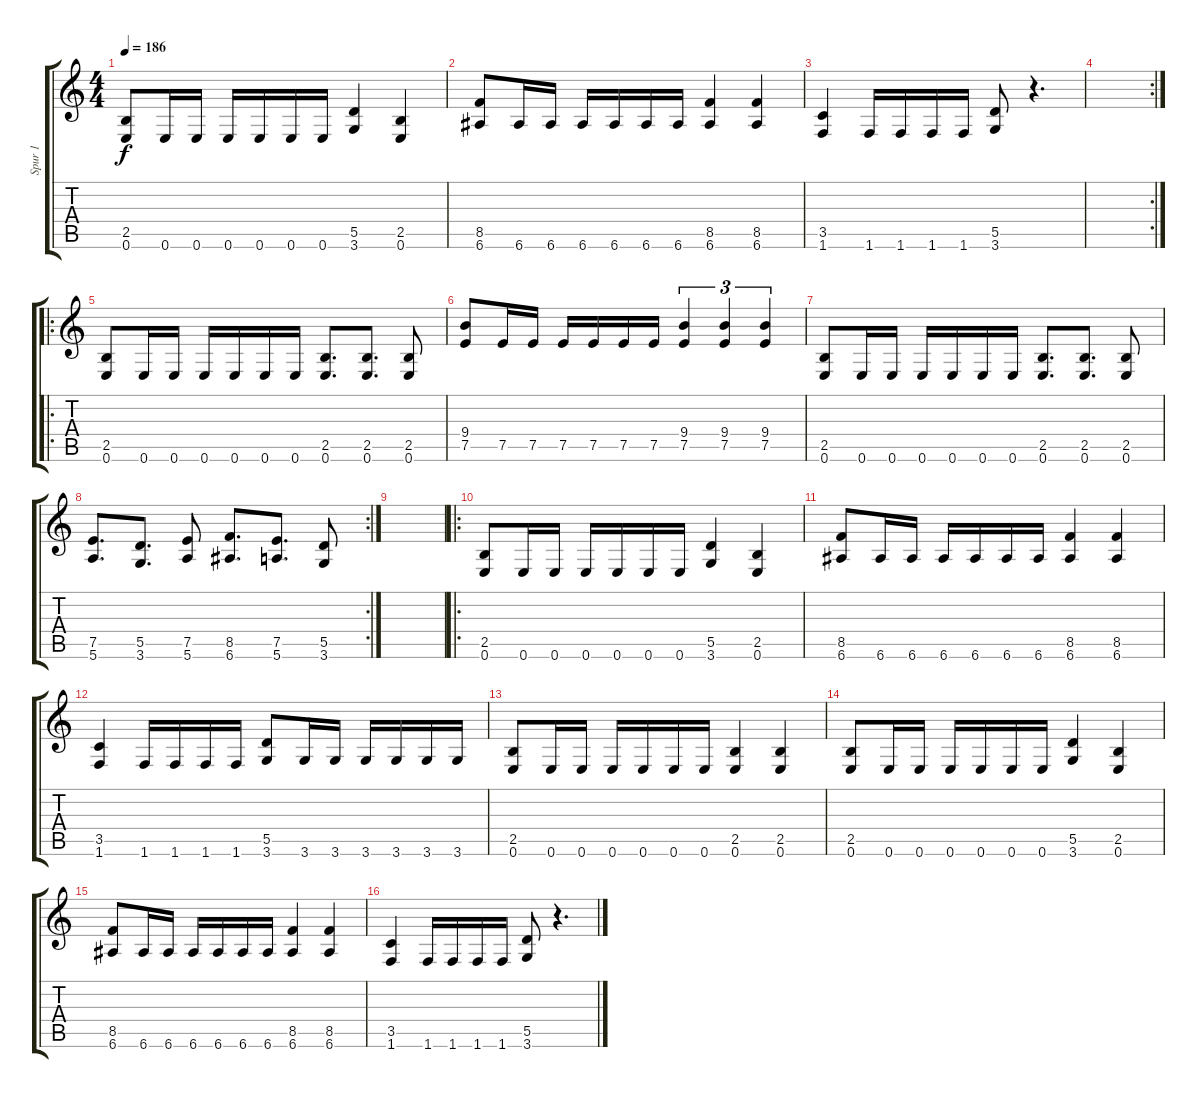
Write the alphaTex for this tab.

\track ("Spur 1" "Spur 1") {instrument overdrivenguitar}
\staff {score tabs}
\tuning (E4 B3 G3 D3 A2 E2) {hide}
\ts (4 4)
\tempo 186
\clef g2
\ks c
(2.5 0.6).8{dy f} 0.6.16 0.6.16 0.6.16 0.6.16 0.6.16 0.6.16 (5.5 3.6).4 (2.5 0.6).4 |
(8.5 6.6).8 6.6.16 6.6.16 6.6.16 6.6.16 6.6.16 6.6.16 (8.5 6.6).4 (8.5 6.6).4 |
(3.5 1.6).4 1.6.16 1.6.16 1.6.16 1.6.16 (5.5 3.6).8 r.4{d} |
\rc 2
|
\ro
(2.5 0.6).8 0.6.16 0.6.16 0.6.16 0.6.16 0.6.16 0.6.16 (2.5 0.6).8{d} (2.5 0.6).8{d} (2.5 0.6).8 |
(9.4 7.5).8 7.5.16 7.5.16 7.5.16 7.5.16 7.5.16 7.5.16 (9.4 7.5).4{tu (3 2)} (9.4 7.5).4{tu (3 2)} (9.4 7.5).4{tu (3 2)} |
(2.5 0.6).8 0.6.16 0.6.16 0.6.16 0.6.16 0.6.16 0.6.16 (2.5 0.6).8{d} (2.5 0.6).8{d} (2.5 0.6).8 |
\rc 2
(7.5 5.6).8{d} (5.5 3.6).8{d} (7.5 5.6).8 (8.5 6.6).8{d} (7.5 5.6).8{d} (5.5 3.6).8 |
|
\ro
(2.5 0.6).8 0.6.16 0.6.16 0.6.16 0.6.16 0.6.16 0.6.16 (5.5 3.6).4 (2.5 0.6).4 |
(8.5 6.6).8 6.6.16 6.6.16 6.6.16 6.6.16 6.6.16 6.6.16 (8.5 6.6).4 (8.5 6.6).4 |
(3.5 1.6).4 1.6.16 1.6.16 1.6.16 1.6.16 (5.5 3.6).8 3.6.16 3.6.16 3.6.16 3.6.16 3.6.16 3.6.16 |
(2.5 0.6).8 0.6.16 0.6.16 0.6.16 0.6.16 0.6.16 0.6.16 (2.5 0.6).4 (2.5 0.6).4 |
(2.5 0.6).8 0.6.16 0.6.16 0.6.16 0.6.16 0.6.16 0.6.16 (5.5 3.6).4 (2.5 0.6).4 |
(8.5 6.6).8 6.6.16 6.6.16 6.6.16 6.6.16 6.6.16 6.6.16 (8.5 6.6).4 (8.5 6.6).4 |
(3.5 1.6).4 1.6.16 1.6.16 1.6.16 1.6.16 (5.5 3.6).8 r.4{d}
